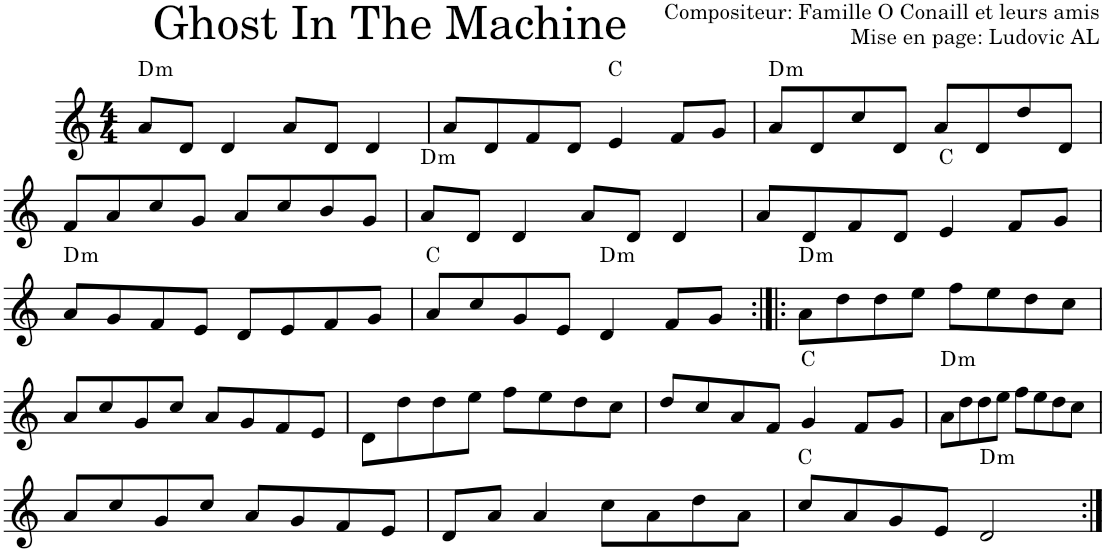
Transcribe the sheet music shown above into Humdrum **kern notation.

**kern	**harte
*part1	*part1
*staff1	*
*I"Voice	*
*I'V	*
*clefG2	*
*k[]	*
*M4/4	*
=1	=1
!	!LO:H:kt=m
8a/L	D:min
8d/J	.
4d/	.
8a/L	.
8d/J	.
4d/	.
=2	=2
8a/L	.
8d/	.
8f/	.
8d/J	.
4e/	C:maj
8f/L	.
8g/J	.
=3	=3
!	!LO:H:kt=m
8a/L	D:min
8d/	.
8cc/	.
8d/J	.
8a/L	.
8d/	.
8dd/	.
8d/J	.
!!LO:LB:g=z
=4	=4
8f/L	.
8a/	.
8cc/	.
8g/J	.
8a/L	.
8cc/	.
8b/	.
8g/J	.
=5	=5
!	!LO:H:kt=m
8a/L	D:min
8d/J	.
4d/	.
8a/L	.
8d/J	.
4d/	.
=6	=6
8a/L	.
8d/	.
8f/	.
8d/J	.
4e/	C:maj
8f/L	.
8g/J	.
!!LO:LB:g=z
=7	=7
!	!LO:H:kt=m
8a/L	D:min
8g/	.
8f/	.
8e/J	.
8d/L	.
8e/	.
8f/	.
8g/J	.
=8	=8
8a/L	C:maj
8cc/	.
8g/	.
8e/J	.
!	!LO:H:kt=m
4d/	D:min
8f/L	.
8g/J	.
=9:|!|:	=9:|!|:
!	!LO:H:kt=m
8a\L	D:min
8dd\	.
8dd\	.
8ee\J	.
8ff\L	.
8ee\	.
8dd\	.
8cc\J	.
!!LO:LB:g=z
=10	=10
8a/L	.
8cc/	.
8g/	.
8cc/J	.
8a/L	.
8g/	.
8f/	.
8e/J	.
=11	=11
8d\L	.
8dd\	.
8dd\	.
8ee\J	.
8ff\L	.
8ee\	.
8dd\	.
8cc\J	.
=12	=12
8dd/L	.
8cc/	.
8a/	.
8f/J	.
4g/	C:maj
8f/L	.
8g/J	.
=13	=13
!	!LO:H:kt=m
8a\L	D:min
8dd\	.
8dd\	.
8ee\J	.
8ff\L	.
8ee\	.
8dd\	.
8cc\J	.
!!LO:LB:g=z
=14	=14
8a/L	.
8cc/	.
8g/	.
8cc/J	.
8a/L	.
8g/	.
8f/	.
8e/J	.
=15	=15
8d/L	.
8a/J	.
4a/	.
8cc\L	.
8a\	.
8dd\	.
8a\J	.
=16	=16
8cc/L	C:maj
8a/	.
8g/	.
8e/J	.
!	!LO:H:kt=m
2d/	D:min
=:|!	=:|!
*-	*-
